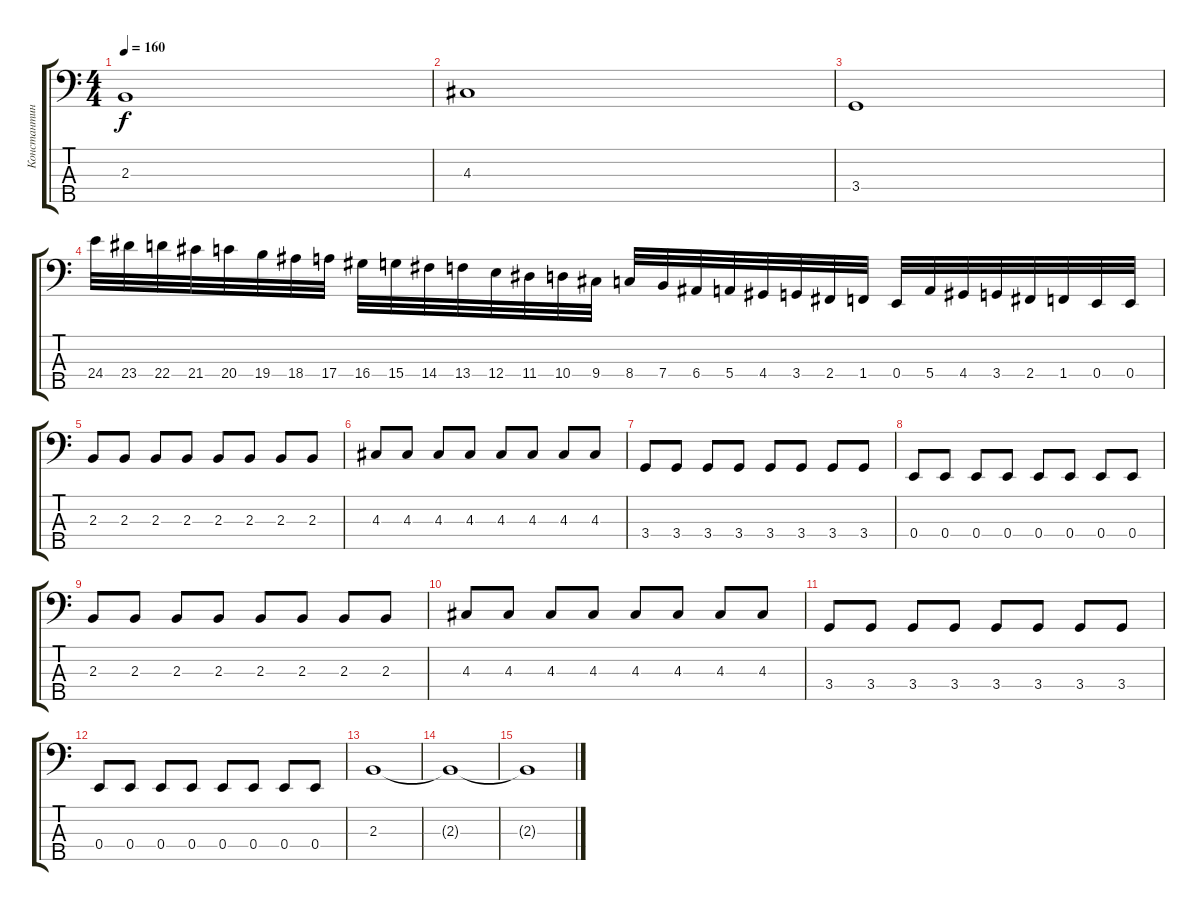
\track ("Константин Бекрев" "Константин") {instrument electricbasspick}
\staff {score tabs}
\tuning (G2 D2 A1 E1 B0) {hide}
\ts (4 4)
\tempo 160
\clef f4
\ks c
2.3.1{dy f} |
4.3.1 |
3.4.1 |
24.4.32 23.4.32 22.4.32 21.4.32 20.4.32 19.4.32 18.4.32 17.4.32 16.4.32 15.4.32 14.4.32 13.4.32 12.4.32 11.4.32 10.4.32 9.4.32 8.4.32 7.4.32 6.4.32 5.4.32 4.4.32 3.4.32 2.4.32 1.4.32 0.4.32 5.4.32 4.4.32 3.4.32 2.4.32 1.4.32 0.4.32 0.4.32 |
2.3.8 2.3.8 2.3.8 2.3.8 2.3.8 2.3.8 2.3.8 2.3.8 |
4.3.8 4.3.8 4.3.8 4.3.8 4.3.8 4.3.8 4.3.8 4.3.8 |
3.4.8 3.4.8 3.4.8 3.4.8 3.4.8 3.4.8 3.4.8 3.4.8 |
0.4.8 0.4.8 0.4.8 0.4.8 0.4.8 0.4.8 0.4.8 0.4.8 |
2.3.8 2.3.8 2.3.8 2.3.8 2.3.8 2.3.8 2.3.8 2.3.8 |
4.3.8 4.3.8 4.3.8 4.3.8 4.3.8 4.3.8 4.3.8 4.3.8 |
3.4.8 3.4.8 3.4.8 3.4.8 3.4.8 3.4.8 3.4.8 3.4.8 |
0.4.8 0.4.8 0.4.8 0.4.8 0.4.8 0.4.8 0.4.8 0.4.8 |
2.3.1 |
2.3{t}.1 |
2.3{t}.1
